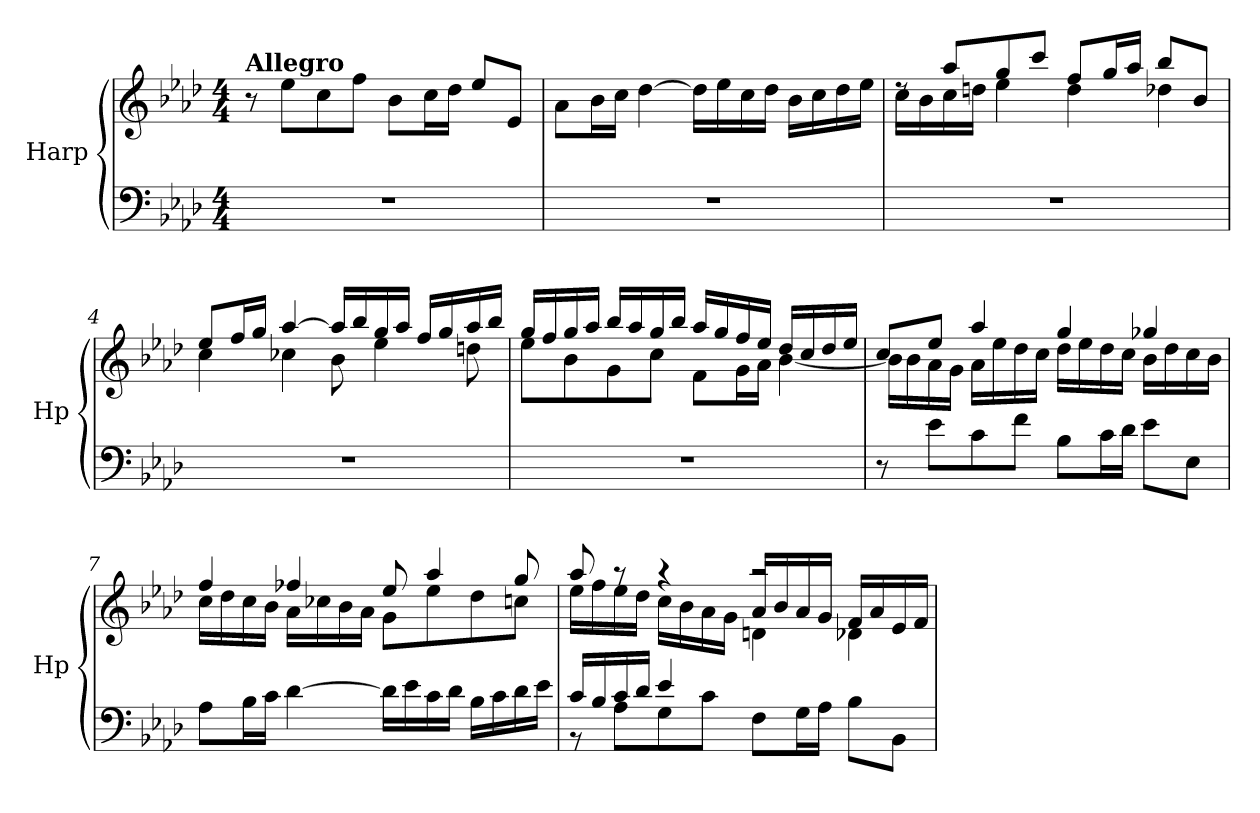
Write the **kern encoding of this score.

**kern	**kern
*part1	*part1
*staff2	*staff1
*I"Harp	*
*I'Hp	*
*clefF4	*clefG2
*k[b-e-a-d-]	*k[b-e-a-d-]
*M4/4	*M4/4
=1	=1
!	!LO:TX:a:B:t=Allegro
1r	8r
.	8ee-\L
.	8cc\
.	8ff\J
.	8b-\L
.	16cc\L
.	16dd-\JJ
.	8ee-/L
.	8e-/J
=2	=2
1r	8a-\L
.	16b-\L
.	16cc\JJ
.	[4dd-\
.	16dd-\LL]
.	16ee-\
.	16cc\
.	16dd-\JJ
.	16b-\LL
.	16cc\
.	16dd-\
.	16ee-\JJ
=3	=3
*	*^
1r	8rdd	16cc\LL
.	.	16b-\
.	8aa-/L	16cc\
.	.	16ddn\JJ
.	8gg/	4ee-\
.	8ccc/J	.
.	8ff/L	4dd\
.	16gg/L	.
.	16aa-/JJ	.
.	8bb-/L	4dd-X\
.	8b-/J	.
!!LO:LB:g=z	!!
=4	=4	=4
1r	8ee-/L	4cc\
.	16ff/L	.
.	16gg/JJ	.
.	[4aa-/	4cc-X\
.	16aa-/LL]	8b-\
.	16bb-/	.
.	16gg/	4ee-\
.	16aa-/JJ	.
.	16ff/LL	.
.	16gg/	.
.	16aa-/	8ddn\
.	16bb-/JJ	.
=5	=5	=5
1r	16gg/LL	8ee-\L
.	16ff/	.
.	16gg/	8b-\
.	16aa-/JJ	.
.	16bb-/LL	8g\
.	16aa-/	.
.	16gg/	8cc\J
.	16bb-/JJ	.
.	16aa-/LL	8f\L
.	16gg/	.
.	16ff/	16g\L
.	16ee-/JJ	16a-\JJ
.	16dd-/LL	[4b-\
.	16cc/	.
.	16dd-/	.
.	16ee-/JJ	.
!!LO:LB:g=z	!!
=6	=6	=6
8r	8cc/L	16b-\LL]
.	.	16b-\
8e-\L	8ee-/J	16a-\
.	.	16g\JJ
8c\	4aa-/	16a-\LL
.	.	16ee-\
8f\J	.	16dd-\
.	.	16cc\JJ
8B-\L	4gg/	16dd-\LL
.	.	16ee-\
16c\L	.	16dd-\
16d-\JJ	.	16cc\JJ
8e-\L	4gg-X/	16b-\LL
.	.	16dd-\
8E-\J	.	16cc\
.	.	16b-\JJ
=7	=7	=7
8A-\L	4ff/	16cc\LL
.	.	16dd-\
16B-\L	.	16cc\
16c\JJ	.	16b-\JJ
[4d-\	4ff-X/	16a-\LL
.	.	16cc-X\
.	.	16b-\
.	.	16a-\JJ
16d-\LL]	8ee-/	8g\L
16e-\	.	.
16c\	4aa-/	8ee-\
16d-\JJ	.	.
16B-\LL	.	8dd-\
16c\	.	.
16d-\	8gg/	8ccn\J
16e-\JJ	.	.
!!LO:LB:g=z
=8	=8	=8
*^	*	*^
16c/LL	8r	8aa-/	16ee-\LL	2ryy
16B-/	.	.	16ff\	.
16c/	8A-\L	8raa	16ee-\	.
16d-/JJ	.	.	16dd-\JJ	.
4e-/	8G\	4raa	16cc\LL	.
.	.	.	16b-\	.
.	8c\J	.	16a-\	.
.	.	.	16g\JJ	.
2ryy	8F\L	2raa	16a-/LL	4dn\
.	.	.	16b-/	.
.	16G\L	.	16a-/	.
.	16A-\JJ	.	16g/JJ	.
.	8B-\L	.	16f/LL	4d-X\
.	.	.	16a-/	.
.	8BB-\J	.	16e-/	.
.	.	.	16f/JJ	.
*v	*v	*	*	*
*	*v	*v	*v
=	=
*-	*-
